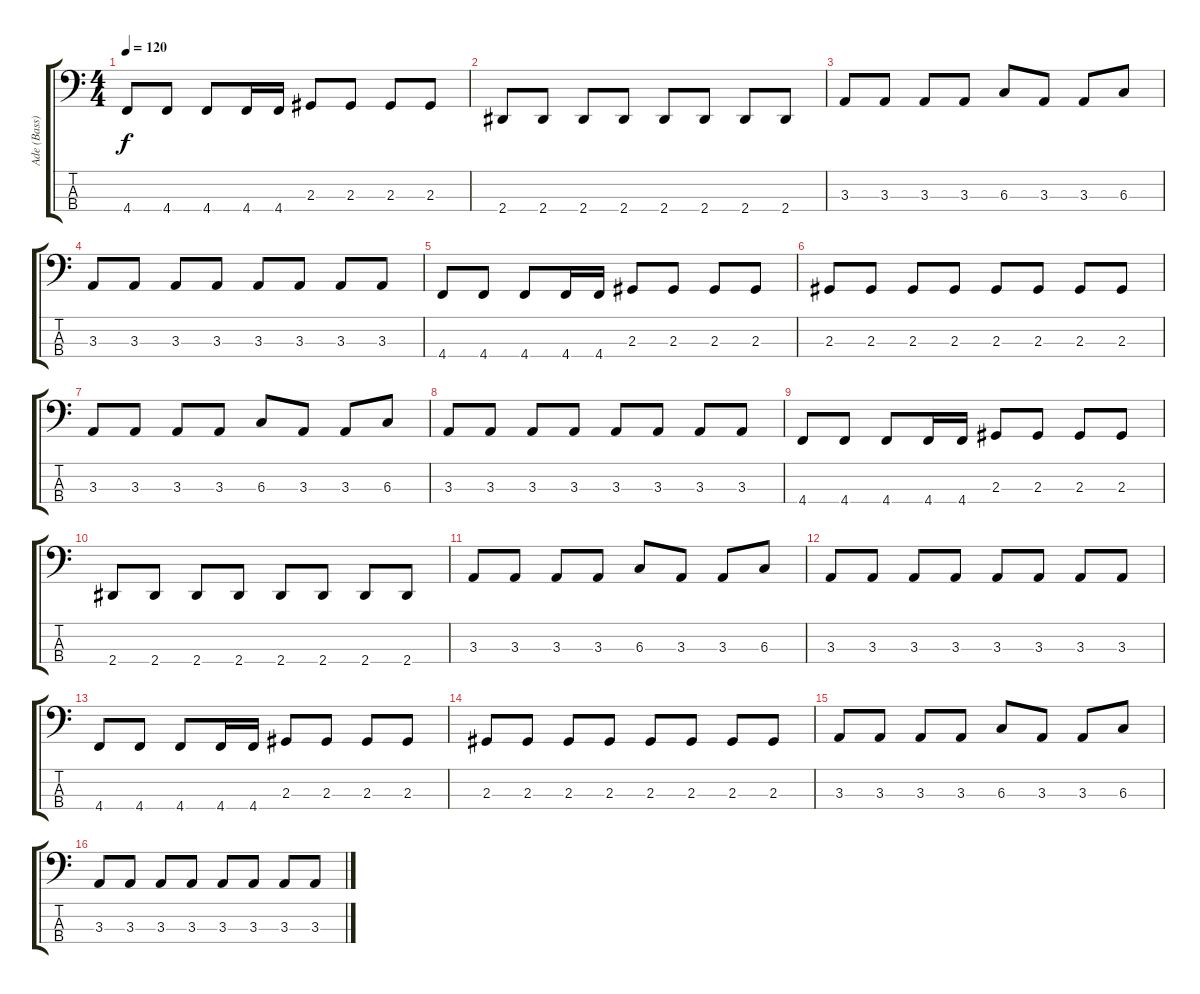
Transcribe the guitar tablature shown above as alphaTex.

\track ("Ade (Bass)" "Ade (Bass)") {instrument electricbasspick}
\staff {score tabs}
\tuning (E2 B1 Gb1 Db1) {hide}
\ts (4 4)
\tempo 120
\clef f4
\ks c
4.4.8{dy f} 4.4.8 4.4.8 4.4.16 4.4.16 2.3.8 2.3.8 2.3.8 2.3.8 |
2.4.8 2.4.8 2.4.8 2.4.8 2.4.8 2.4.8 2.4.8 2.4.8 |
3.3.8 3.3.8 3.3.8 3.3.8 6.3.8 3.3.8 3.3.8 6.3.8 |
3.3.8 3.3.8 3.3.8 3.3.8 3.3.8 3.3.8 3.3.8 3.3.8 |
4.4.8 4.4.8 4.4.8 4.4.16 4.4.16 2.3.8 2.3.8 2.3.8 2.3.8 |
2.3.8 2.3.8 2.3.8 2.3.8 2.3.8 2.3.8 2.3.8 2.3.8 |
3.3.8 3.3.8 3.3.8 3.3.8 6.3.8 3.3.8 3.3.8 6.3.8 |
3.3.8 3.3.8 3.3.8 3.3.8 3.3.8 3.3.8 3.3.8 3.3.8 |
4.4.8 4.4.8 4.4.8 4.4.16 4.4.16 2.3.8 2.3.8 2.3.8 2.3.8 |
2.4.8 2.4.8 2.4.8 2.4.8 2.4.8 2.4.8 2.4.8 2.4.8 |
3.3.8 3.3.8 3.3.8 3.3.8 6.3.8 3.3.8 3.3.8 6.3.8 |
3.3.8 3.3.8 3.3.8 3.3.8 3.3.8 3.3.8 3.3.8 3.3.8 |
4.4.8 4.4.8 4.4.8 4.4.16 4.4.16 2.3.8 2.3.8 2.3.8 2.3.8 |
2.3.8 2.3.8 2.3.8 2.3.8 2.3.8 2.3.8 2.3.8 2.3.8 |
3.3.8 3.3.8 3.3.8 3.3.8 6.3.8 3.3.8 3.3.8 6.3.8 |
3.3.8 3.3.8 3.3.8 3.3.8 3.3.8 3.3.8 3.3.8 3.3.8
